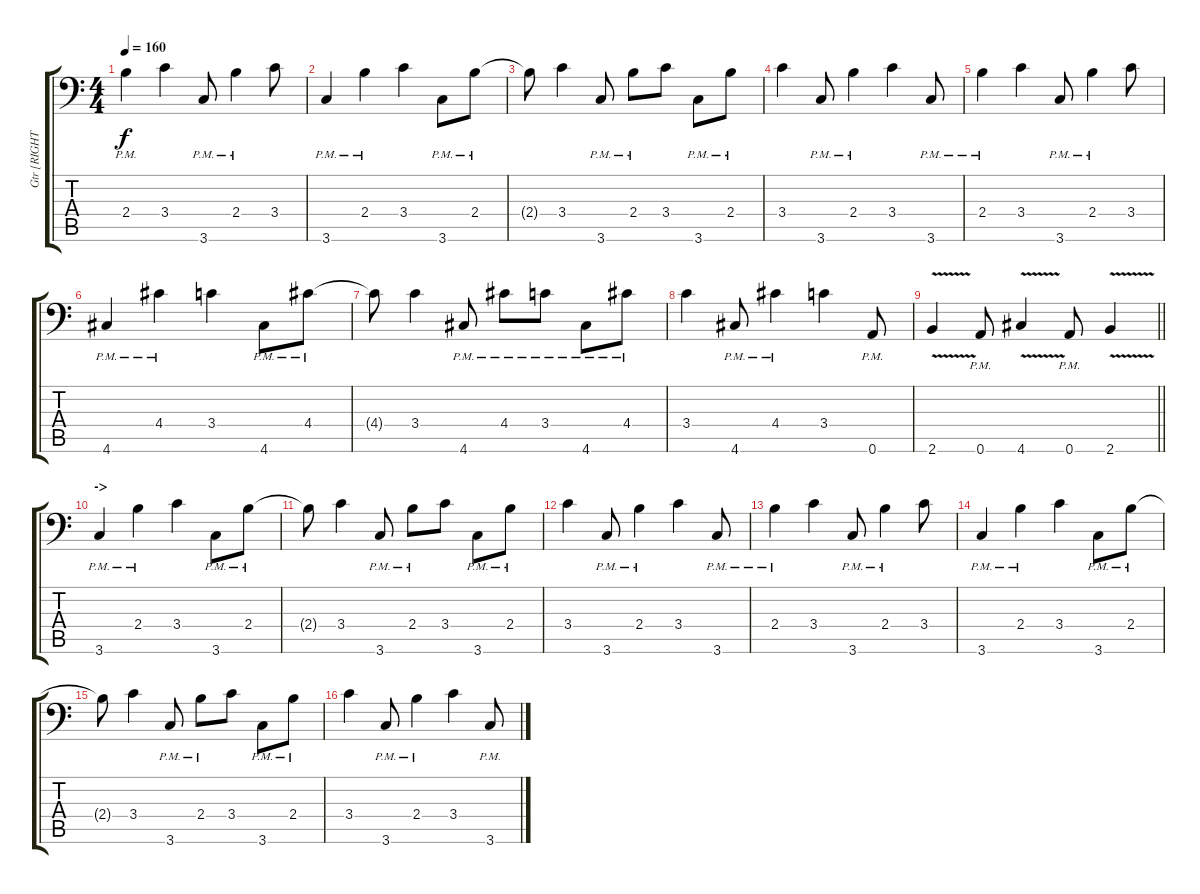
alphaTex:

\track ("Gtr [RIGHT]" "Gtr [RIGHT") {instrument overdrivenguitar}
\staff {score tabs}
\tuning (B3 Gb3 D3 A2 E2 A1) {hide}
\ts (4 4)
\tempo 160
\clef f4
\ks c
2.4{pm}.4{dy f} 3.4.4 3.6{pm}.8 2.4{pm}.4 3.4.8 |
3.6{pm}.4 2.4{pm}.4 3.4.4 3.6{pm}.8 2.4{pm}.8 |
2.4{t}.8 3.4.4 3.6{pm}.8 2.4{pm}.8 3.4.8 3.6{pm}.8 2.4{pm}.8 |
3.4.4 3.6{pm}.8 2.4{pm}.4 3.4.4 3.6{pm}.8 |
2.4{pm}.4 3.4.4 3.6{pm}.8 2.4{pm}.4 3.4.8 |
4.6{pm}.4 4.4{pm}.4 3.4.4 4.6{pm}.8 4.4{pm}.8 |
4.4{t}.8 3.4.4 4.6{pm}.8 4.4{pm}.8 3.4{pm}.8 4.6{pm}.8 4.4{pm}.8 |
3.4.4 4.6{pm}.8 4.4{pm}.4 3.4.4 0.6{pm}.8 |
\barLineRight lightlight
2.6{v}.4 0.6{pm}.8 4.6{v}.4 0.6{pm}.8 2.6{v}.4 |
\section ("" "->")
3.6{pm}.4 2.4{pm}.4 3.4.4 3.6{pm}.8 2.4{pm}.8 |
2.4{t}.8 3.4.4 3.6{pm}.8 2.4{pm}.8 3.4.8 3.6{pm}.8 2.4{pm}.8 |
3.4.4 3.6{pm}.8 2.4{pm}.4 3.4.4 3.6{pm}.8 |
2.4{pm}.4 3.4.4 3.6{pm}.8 2.4{pm}.4 3.4.8 |
3.6{pm}.4 2.4{pm}.4 3.4.4 3.6{pm}.8 2.4{pm}.8 |
2.4{t}.8 3.4.4 3.6{pm}.8 2.4{pm}.8 3.4.8 3.6{pm}.8 2.4{pm}.8 |
3.4.4 3.6{pm}.8 2.4{pm}.4 3.4.4 3.6{pm}.8
